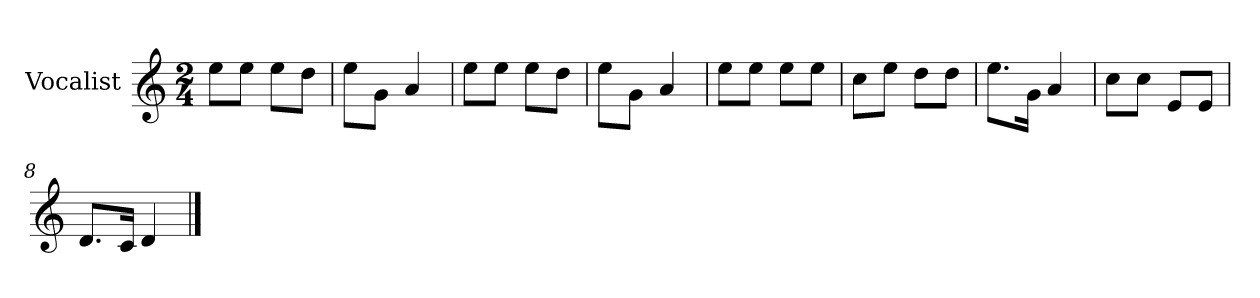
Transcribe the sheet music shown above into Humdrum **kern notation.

**kern
*part1
*staff1
*I"Vocalist
*k[]
*C:
*M2/4
=
8eeL
8eeJ
8eeL
8ddJ
=1
8eeL
8gJ
4a
=2
8eeL
8eeJ
8eeL
8ddJ
=3
8eeL
8gJ
4a
=4
8eeL
8eeJ
8eeL
8eeJ
=5
8ccL
8eeJ
8ddL
8ddJ
=6
8.eeL
16gJk
4a
=7
8ccL
8ccJ
8eL
8eJ
=8
8.dL
16cJk
4d
==
*-
